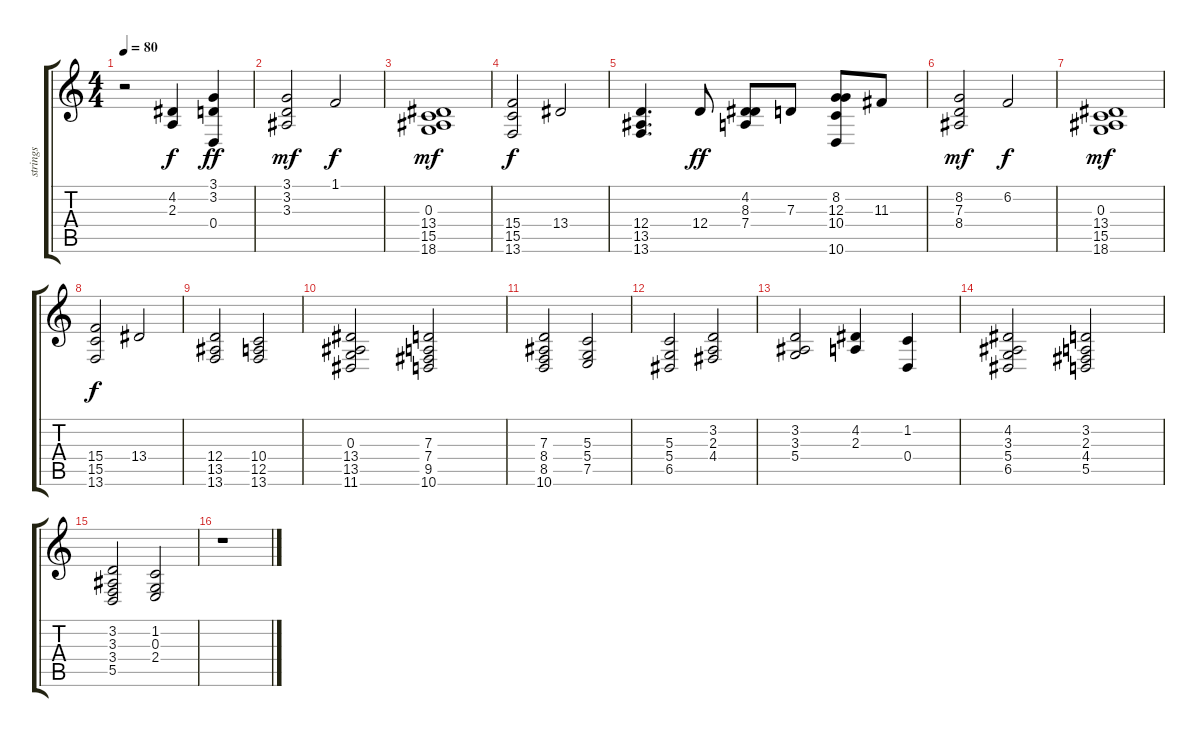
\track ("strings" "strings") {instrument stringensemble2}
\staff {score tabs}
\tuning (E4 B3 G3 D3 A2 E2) {hide}
\ts (4 4)
\tempo 80
\clef g2
\ks c
r.2{dy f} (4.2 2.3).4 (3.1 3.2 0.4).4{dy ff} |
(3.1 3.2 3.3).2{dy mf} 1.1.2{dy f} |
(0.3 13.4 15.5 18.6).1{dy mf} |
(15.4 15.5 13.6).2{dy f} 13.4.2 |
(12.4 13.5 13.6).4{d} 12.4.8{dy ff} (4.2 8.3 7.4).8 7.3.8 (8.2 12.3 10.4 10.6).8 11.3.8 |
(8.2 7.3 8.4).2{dy mf} 6.2.2{dy f} |
(0.3 13.4 15.5 18.6).1{dy mf} |
(15.4 15.5 13.6).2{dy f} 13.4.2 |
(12.4 13.5 13.6).2 (10.4 12.5 13.6).2 |
(0.3 13.4 13.5 11.6).2 (7.3 7.4 9.5 10.6).2 |
(7.3 8.4 8.5 10.6).2 (5.3 5.4 7.5).2 |
(5.3 5.4 6.5).2 (3.2 2.3 4.4).2 |
(3.2 3.3 5.4).2 (4.2 2.3).4 (1.2 0.4).4 |
(4.2 3.3 5.4 6.5).2 (3.2 2.3 4.4 5.5).2 |
(3.2 3.3 3.4 5.5).2 (1.2 0.3 2.4).2 |
r.1
